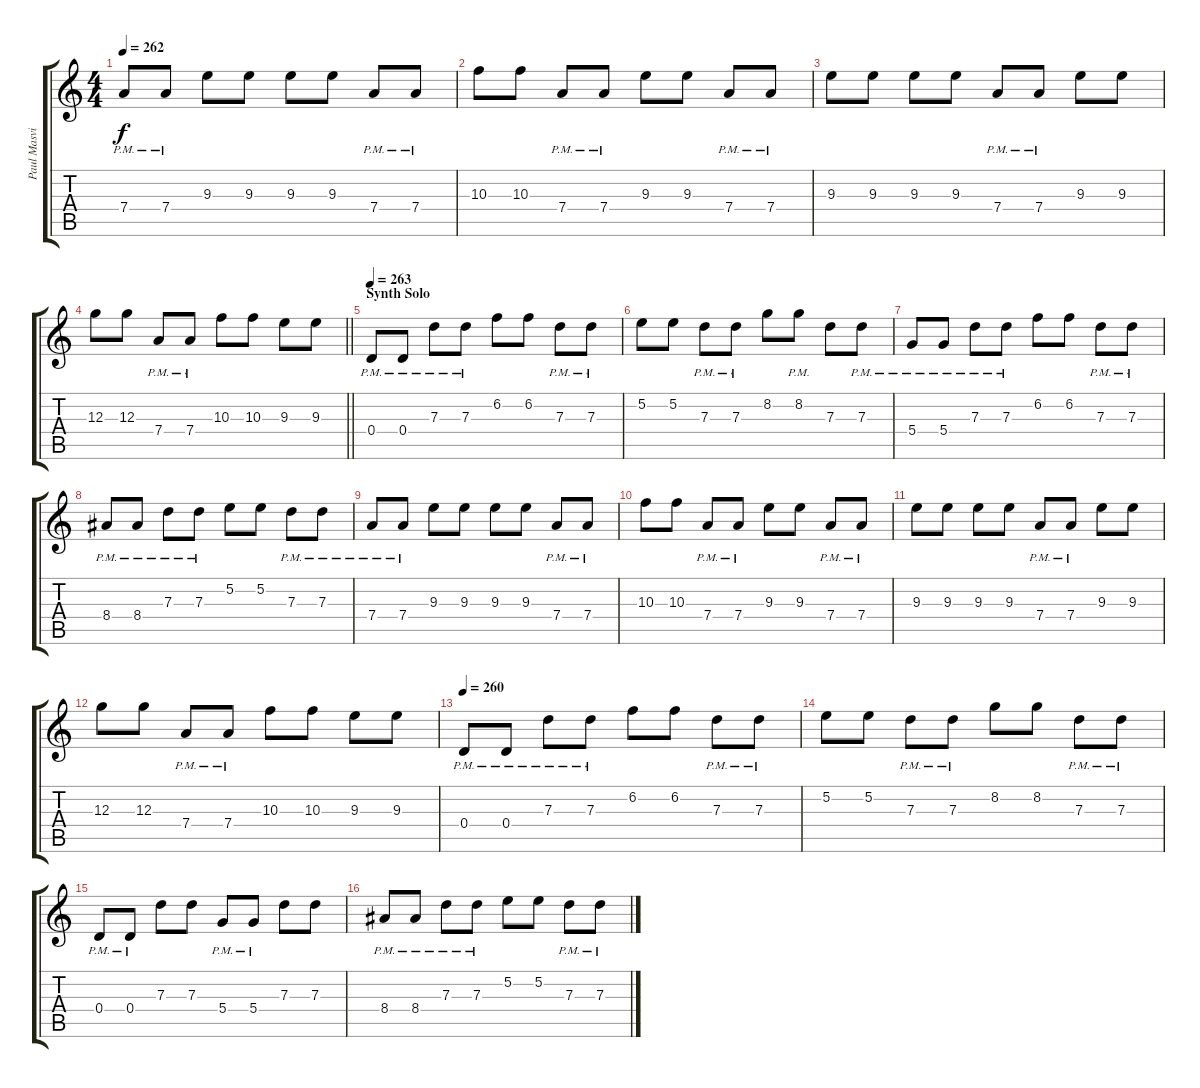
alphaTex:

\track ("Paul Masvidal" "Paul Masvi") {instrument distortionguitar}
\staff {score tabs}
\tuning (E4 B3 G3 D3 A2 E2) {hide}
\ts (4 4)
\tempo 262
\clef g2
\ks c
7.4{pm}.8{dy f} 7.4{pm}.8 9.3.8 9.3.8 9.3.8 9.3.8 7.4{pm}.8 7.4{pm}.8 |
10.3.8 10.3.8 7.4{pm}.8 7.4{pm}.8 9.3.8 9.3.8 7.4{pm}.8 7.4{pm}.8 |
9.3.8 9.3.8 9.3.8 9.3.8 7.4{pm}.8 7.4{pm}.8 9.3.8 9.3.8 |
\barLineRight lightlight
12.3.8 12.3.8 7.4{pm}.8 7.4{pm}.8 10.3.8 10.3.8 9.3.8 9.3.8 |
\section ("" "Synth Solo")
\tempo 263
0.4{pm}.8 0.4{pm}.8 7.3{pm}.8 7.3{pm}.8 6.2.8 6.2.8 7.3{pm}.8 7.3{pm}.8 |
5.2.8 5.2.8 7.3{pm}.8 7.3{pm}.8 8.2.8 8.2{pm}.8 7.3.8 7.3{pm}.8 |
5.4{pm}.8 5.4{pm}.8 7.3{pm}.8 7.3{pm}.8 6.2.8 6.2.8 7.3{pm}.8 7.3{pm}.8 |
8.4{pm}.8 8.4{pm}.8 7.3{pm}.8 7.3{pm}.8 5.2.8 5.2.8 7.3{pm}.8 7.3{pm}.8 |
7.4{pm}.8 7.4{pm}.8 9.3.8 9.3.8 9.3.8 9.3.8 7.4{pm}.8 7.4{pm}.8 |
10.3.8 10.3.8 7.4{pm}.8 7.4{pm}.8 9.3.8 9.3.8 7.4{pm}.8 7.4{pm}.8 |
9.3.8 9.3.8 9.3.8 9.3.8 7.4{pm}.8 7.4{pm}.8 9.3.8 9.3.8 |
12.3.8 12.3.8 7.4{pm}.8 7.4{pm}.8 10.3.8 10.3.8 9.3.8 9.3.8 |
\tempo 260
0.4{pm}.8 0.4{pm}.8 7.3{pm}.8 7.3{pm}.8 6.2.8 6.2.8 7.3{pm}.8 7.3{pm}.8 |
5.2.8 5.2.8 7.3{pm}.8 7.3{pm}.8 8.2.8 8.2.8 7.3{pm}.8 7.3{pm}.8 |
0.4{pm}.8 0.4{pm}.8 7.3.8 7.3.8 5.4{pm}.8 5.4{pm}.8 7.3.8 7.3.8 |
8.4{pm}.8 8.4{pm}.8 7.3{pm}.8 7.3{pm}.8 5.2.8 5.2.8 7.3{pm}.8 7.3{pm}.8
